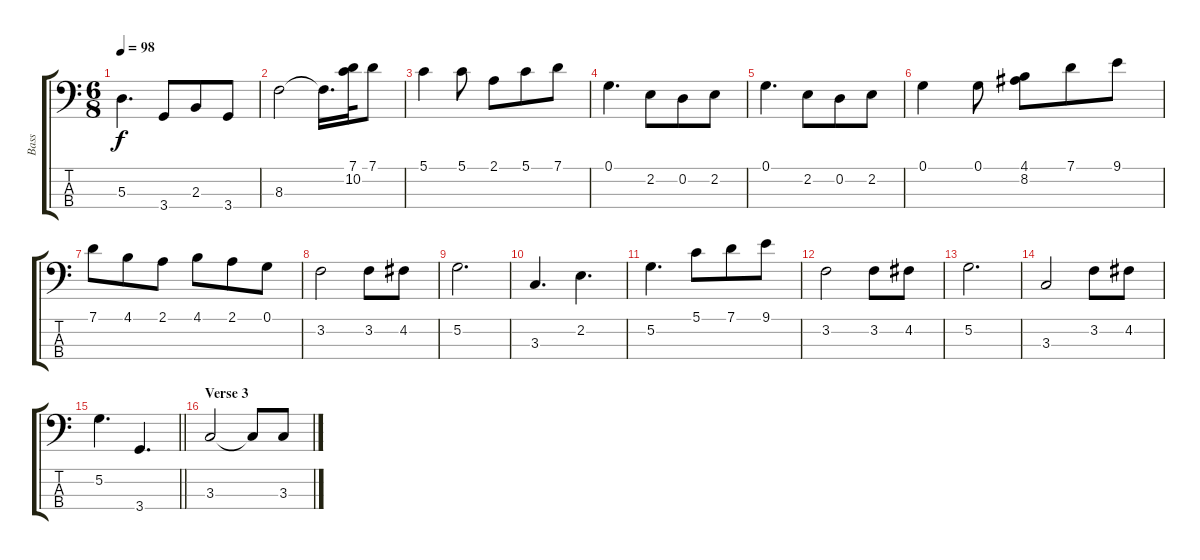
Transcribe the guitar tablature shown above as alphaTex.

\track ("Bass" "Bass") {instrument electricbassfinger}
\staff {score tabs}
\tuning (G2 D2 A1 E1) {hide}
\ts (6 8)
\tempo 98
\clef f4
\ks c
5.3.4{d dy f} 3.4.8 2.3.8 3.4.8 |
8.3.2 8.3{t}.16{d} (7.1 10.2).32 7.1.8 |
5.1.4 5.1.8 2.1.8 5.1.8 7.1.8 |
0.1.4{d} 2.2.8 0.2.8 2.2.8 |
0.1.4{d} 2.2.8 0.2.8 2.2.8 |
0.1.4 0.1.8 (4.1 8.2).8 7.1.8 9.1.8 |
7.1.8 4.1.8 2.1.8 4.1.8 2.1.8 0.1.8 |
3.2.2 3.2.8 4.2.8 |
5.2.2{d} |
3.3.4{d} 2.2.4{d} |
5.2.4{d} 5.1.8 7.1.8 9.1.8 |
3.2.2 3.2.8 4.2.8 |
5.2.2{d} |
3.3.2 3.2.8 4.2.8 |
\barLineRight lightlight
5.2.4{d} 3.4.4{d} |
\section ("" "Verse 3")
3.3.2 3.3{t}.8 3.3.8
